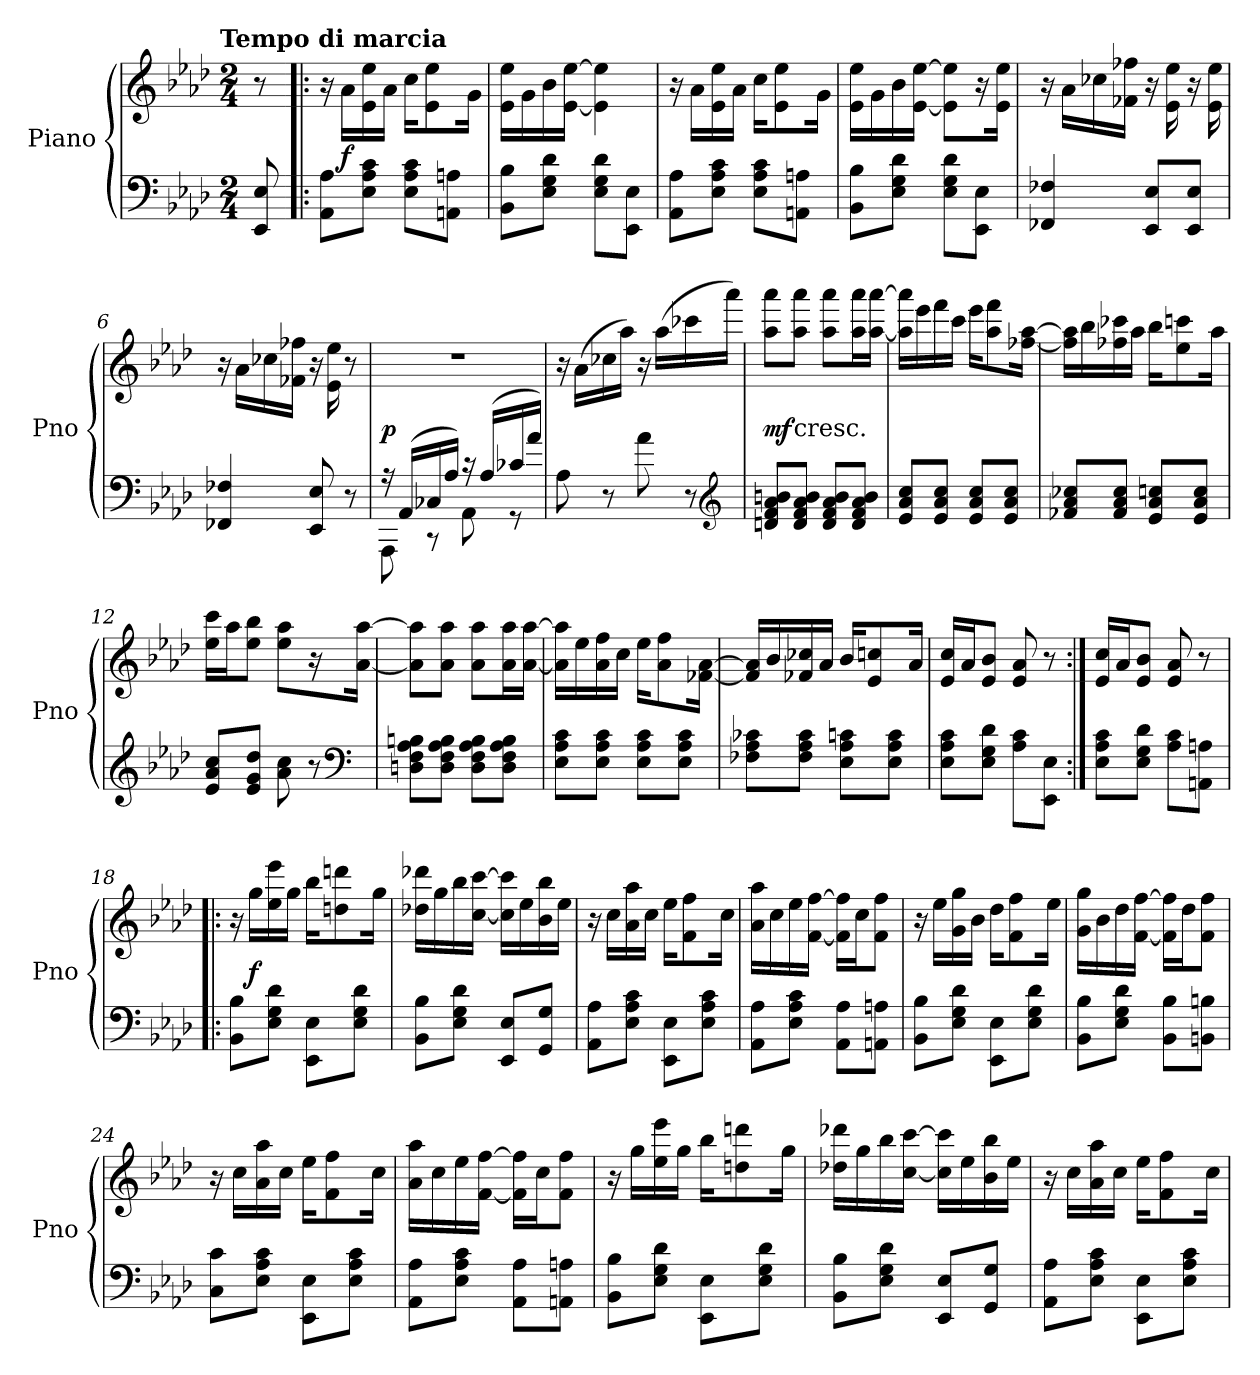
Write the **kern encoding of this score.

**kern	**kern	**dynam
*part1	*part1	*part1
*staff2	*staff1	*staff1/2
*I"Piano	*	*
*I'Pno	*	*
*clefF4	*clefG2	*
*k[b-e-a-d-]	*k[b-e-a-d-]	*
!!LO:TX:omd:t=Tempo di marcia
*M2/4	*M2/4	*
*MM100	*MM100	*
=	=	=
8EE-/ 8E-/	8r	.
=1!|:	=1!|:	=1!|:
8AA-\ 8A-\L	16r	.
.	16a-\LL	f
8E-\ 8A-\ 8c\J	16e-\ 16ee-\	.
.	16a-\JJ	.
8E-\ 8A-\ 8c\L	16cc\KL	.
.	8e-\ 8ee-\	.
8AAn\ 8An\J	.	.
.	16g\Jk	.
=2	=2	=2
8BB-\ 8B-\L	16e-\ 16ee-\LL	.
.	16g\	.
8E-\ 8G\ 8d-\J	16b-\	.
.	[16e-\ [16ee-\JJ	.
8E-\ 8G\ 8d-\L	4e-]\ 4ee-]\	.
8EE-\ 8E-\J	.	.
=3	=3	=3
8AA-\ 8A-\L	16r	.
.	16a-\LL	.
8E-\ 8A-\ 8c\J	16e-\ 16ee-\	.
.	16a-\JJ	.
8E-\ 8A-\ 8c\L	16cc\KL	.
.	8e-\ 8ee-\	.
8AAn\ 8An\J	.	.
.	16g\Jk	.
=4	=4	=4
8BB-\ 8B-\L	16e-\ 16ee-\LL	.
.	16g\	.
8E-\ 8G\ 8d-\J	16b-\	.
.	[16e-\ [16ee-\JJ	.
8E-\ 8G\ 8d-\L	8e-]\ 8ee-]\L	.
8EE-\ 8E-\J	16r	.
.	16e-\ 16ee-\Jk	.
=5	=5	=5
4FF-X/ 4F-X/	16r	.
.	16a-\LL	.
.	16cc-X\	.
.	16f-X\ 16ff-X\JJ	.
8EE-/ 8E-/L	16r	.
.	16e-\ 16ee-\	.
8EE-/ 8E-/J	16r	.
.	16e-\ 16ee-\	.
=6	=6	=6
4FF-X/ 4F-X/	16r	.
.	16a-\LL	.
.	16cc-X\	.
.	16f-X\ 16ff-X\JJ	.
8EE-/ 8E-/	16r	.
.	16e-\ 16ee-\	.
8r	8r	.
=7	=7	=7
*^	*	*
16r	8AAA-\	2r	p
(16AA-/LL	.	.	.
16C-X/	8r	.	.
16A-/JJ)	.	.	.
16r	8AA-\	.	.
(16A-/LL	.	.	.
16c-X/	8r	.	.
16a-/JJ)	.	.	.
*v	*v	*	*
=8	=8	=8
8A-\	16r	.
.	(16a-\LL	.
8r	16cc-X\	.
.	16aa-\JJ)	.
8a-\	16r	.
.	(16aa-\LL	.
8r	16ccc-X\	.
*clefG2	*	*
.	16aaa-\JJ)	.
=9	=9	=9
8dn/ 8f/ 8a-/ 8bn/L	8aa-\ 8aaa-\L	mf
!	!LO:TX:c:t=cresc.	!
8d/ 8f/ 8a-/ 8b/J	8aa-\ 8aaa-\J	.
8d/ 8f/ 8a-/ 8b/L	8aa-\ 8aaa-\L	.
8d/ 8f/ 8a-/ 8b/J	16aa-\ 16aaa-\L	.
.	[16aa-\ [16aaa-\JJ	.
=10	=10	=10
8e-/ 8a-/ 8cc/L	16aa-]\ 16aaa-]\LL	.
.	16eee-\	.
8e-/ 8a-/ 8cc/J	16fff\	.
.	16ccc\JJ	.
8e-/ 8a-/ 8cc/L	16eee-\KL	.
.	8aa-\ 8fff\	.
8e-/ 8a-/ 8cc/J	.	.
.	[16ff-X\ [16aa-\Jk	.
=11	=11	=11
8f-X/ 8a-/ 8cc-X/L	16ff-]\ 16aa-]\LL	.
.	16bb-\	.
8f-/ 8a-/ 8cc-/J	16ff-X\ 16ccc-X\	.
.	16aa-\JJ	.
8e-/ 8a-/ 8ccn/L	16bb-\KL	.
.	8ee-\ 8cccn\	.
8e-/ 8a-/ 8cc/J	.	.
.	16aa-\Jk	.
=12	=12	=12
8e-/ 8a-/ 8cc/L	16ee-\ 16ccc\LL	.
.	16aa-\J	.
8e-/ 8g/ 8dd-/J	8ee-\ 8bb-\J	.
8a-\ 8cc\	8ee-\ 8aa-\L	.
8r	16r	.
*clefF4	*	*
.	[16a-\ [16aa-\Jk	.
=13	=13	=13
8Dn\ 8F\ 8A-\ 8Bn\L	8a-]\ 8aa-]\L	.
8D\ 8F\ 8A-\ 8B\J	8a-\ 8aa-\J	.
8D\ 8F\ 8A-\ 8B\L	8a-\ 8aa-\L	.
8D\ 8F\ 8A-\ 8B\J	16a-\ 16aa-\L	.
.	[16a-\ [16aa-\JJ	.
=14	=14	=14
8E-\ 8A-\ 8c\L	16a-]\ 16aa-]\LL	.
.	16ee-\	.
8E-\ 8A-\ 8c\J	16a-\ 16ff\	.
.	16cc\JJ	.
8E-\ 8A-\ 8c\L	16ee-\KL	.
.	8a-\ 8ff\	.
8E-\ 8A-\ 8c\J	.	.
.	[16f-X\ [16a-\Jk	.
=15	=15	=15
8F-X\ 8A-\ 8c-X\L	16f-]/ 16a-]/LL	.
.	16b-/	.
8F-\ 8A-\ 8c-\J	16f-X/ 16cc-X/	.
.	16a-/JJ	.
8E-\ 8A-\ 8cn\L	16b-/KL	.
.	8e-/ 8ccn/	.
8E-\ 8A-\ 8c\J	.	.
.	16a-/Jk	.
=16	=16	=16
8E-\ 8A-\ 8c\L	16e-/ 16cc/LL	.
.	16a-/J	.
8E-\ 8G\ 8d-\J	8e-/ 8b-/J	.
8A-\ 8c\L	8e-/ 8a-/	.
8EE-\ 8E-\J	8r	.
=17:|!	=17:|!	=17:|!
8E-\ 8A-\ 8c\L	16e-/ 16cc/LL	.
.	16a-/J	.
8E-\ 8G\ 8d-\J	8e-/ 8b-/J	.
8A-\ 8c\L	8e-/ 8a-/	.
8AAn\ 8An\J	8r	.
=18!|:	=18!|:	=18!|:
8BB-\ 8B-\L	16r	.
.	16gg\LL	f
8E-\ 8G\ 8d-\J	16ee-\ 16eee-\	.
.	16gg\JJ	.
8EE-\ 8E-\L	16bb-\KL	.
.	8ddn\ 8dddn\	.
8E-\ 8G\ 8d-\J	.	.
.	16gg\Jk	.
=19	=19	=19
8BB-\ 8B-\L	16dd-X\ 16ddd-X\LL	.
.	16gg\	.
8E-\ 8G\ 8d-\J	16bb-\	.
.	[16cc\ [16ccc\JJ	.
8EE-/ 8E-/L	16cc]\ 16ccc]\LL	.
.	16ee-\	.
8GG/ 8G/J	16b-\ 16bb-\	.
.	16ee-\JJ	.
=20	=20	=20
8AA-\ 8A-\L	16r	.
.	16cc\LL	.
8E-\ 8A-\ 8c\J	16a-\ 16aa-\	.
.	16cc\JJ	.
8EE-\ 8E-\L	16ee-\KL	.
.	8f\ 8ff\	.
8E-\ 8A-\ 8c\J	.	.
.	16cc\Jk	.
=21	=21	=21
8AA-\ 8A-\L	16a-\ 16aa-\LL	.
.	16cc\	.
8E-\ 8A-\ 8c\J	16ee-\	.
.	[16f\ [16ff\JJ	.
8AA-\ 8A-\L	16f]\ 16ff]\LL	.
.	16cc\J	.
8AAn\ 8An\J	8f\ 8ff\J	.
=22	=22	=22
8BB-\ 8B-\L	16r	.
.	16ee-\LL	.
8E-\ 8G\ 8d-\J	16g\ 16gg\	.
.	16b-\JJ	.
8EE-\ 8E-\L	16dd-\KL	.
.	8f\ 8ff\	.
8E-\ 8G\ 8d-\J	.	.
.	16ee-\Jk	.
=23	=23	=23
8BB-\ 8B-\L	16g\ 16gg\LL	.
.	16b-\	.
8E-\ 8G\ 8d-\J	16dd-\	.
.	[16f\ [16ff\JJ	.
8BB-\ 8B-\L	16f]\ 16ff]\LL	.
.	16dd-\J	.
8BBn\ 8Bn\J	8f\ 8ff\J	.
=24	=24	=24
8C\ 8c\L	16r	.
.	16cc\LL	.
8E-\ 8A-\ 8c\J	16a-\ 16aa-\	.
.	16cc\JJ	.
8EE-\ 8E-\L	16ee-\KL	.
.	8f\ 8ff\	.
8E-\ 8A-\ 8c\J	.	.
.	16cc\Jk	.
=25	=25	=25
8AA-\ 8A-\L	16a-\ 16aa-\LL	.
.	16cc\	.
8E-\ 8A-\ 8c\J	16ee-\	.
.	[16f\ [16ff\JJ	.
8AA-\ 8A-\L	16f]\ 16ff]\LL	.
.	16cc\J	.
8AAn\ 8An\J	8f\ 8ff\J	.
=26	=26	=26
8BB-\ 8B-\L	16r	.
.	16gg\LL	.
8E-\ 8G\ 8d-\J	16ee-\ 16eee-\	.
.	16gg\JJ	.
8EE-\ 8E-\L	16bb-\KL	.
.	8ddn\ 8dddn\	.
8E-\ 8G\ 8d-\J	.	.
.	16gg\Jk	.
=27	=27	=27
8BB-\ 8B-\L	16dd-X\ 16ddd-X\LL	.
.	16gg\	.
8E-\ 8G\ 8d-\J	16bb-\	.
.	[16cc\ [16ccc\JJ	.
8EE-/ 8E-/L	16cc]\ 16ccc]\LL	.
.	16ee-\	.
8GG/ 8G/J	16b-\ 16bb-\	.
.	16ee-\JJ	.
=28	=28	=28
8AA-\ 8A-\L	16r	.
.	16cc\LL	.
8E-\ 8A-\ 8c\J	16a-\ 16aa-\	.
.	16cc\JJ	.
8EE-\ 8E-\L	16ee-\KL	.
.	8f\ 8ff\	.
8E-\ 8A-\ 8c\J	.	.
.	16cc\Jk	.
=	=	=
*-	*-	*-
